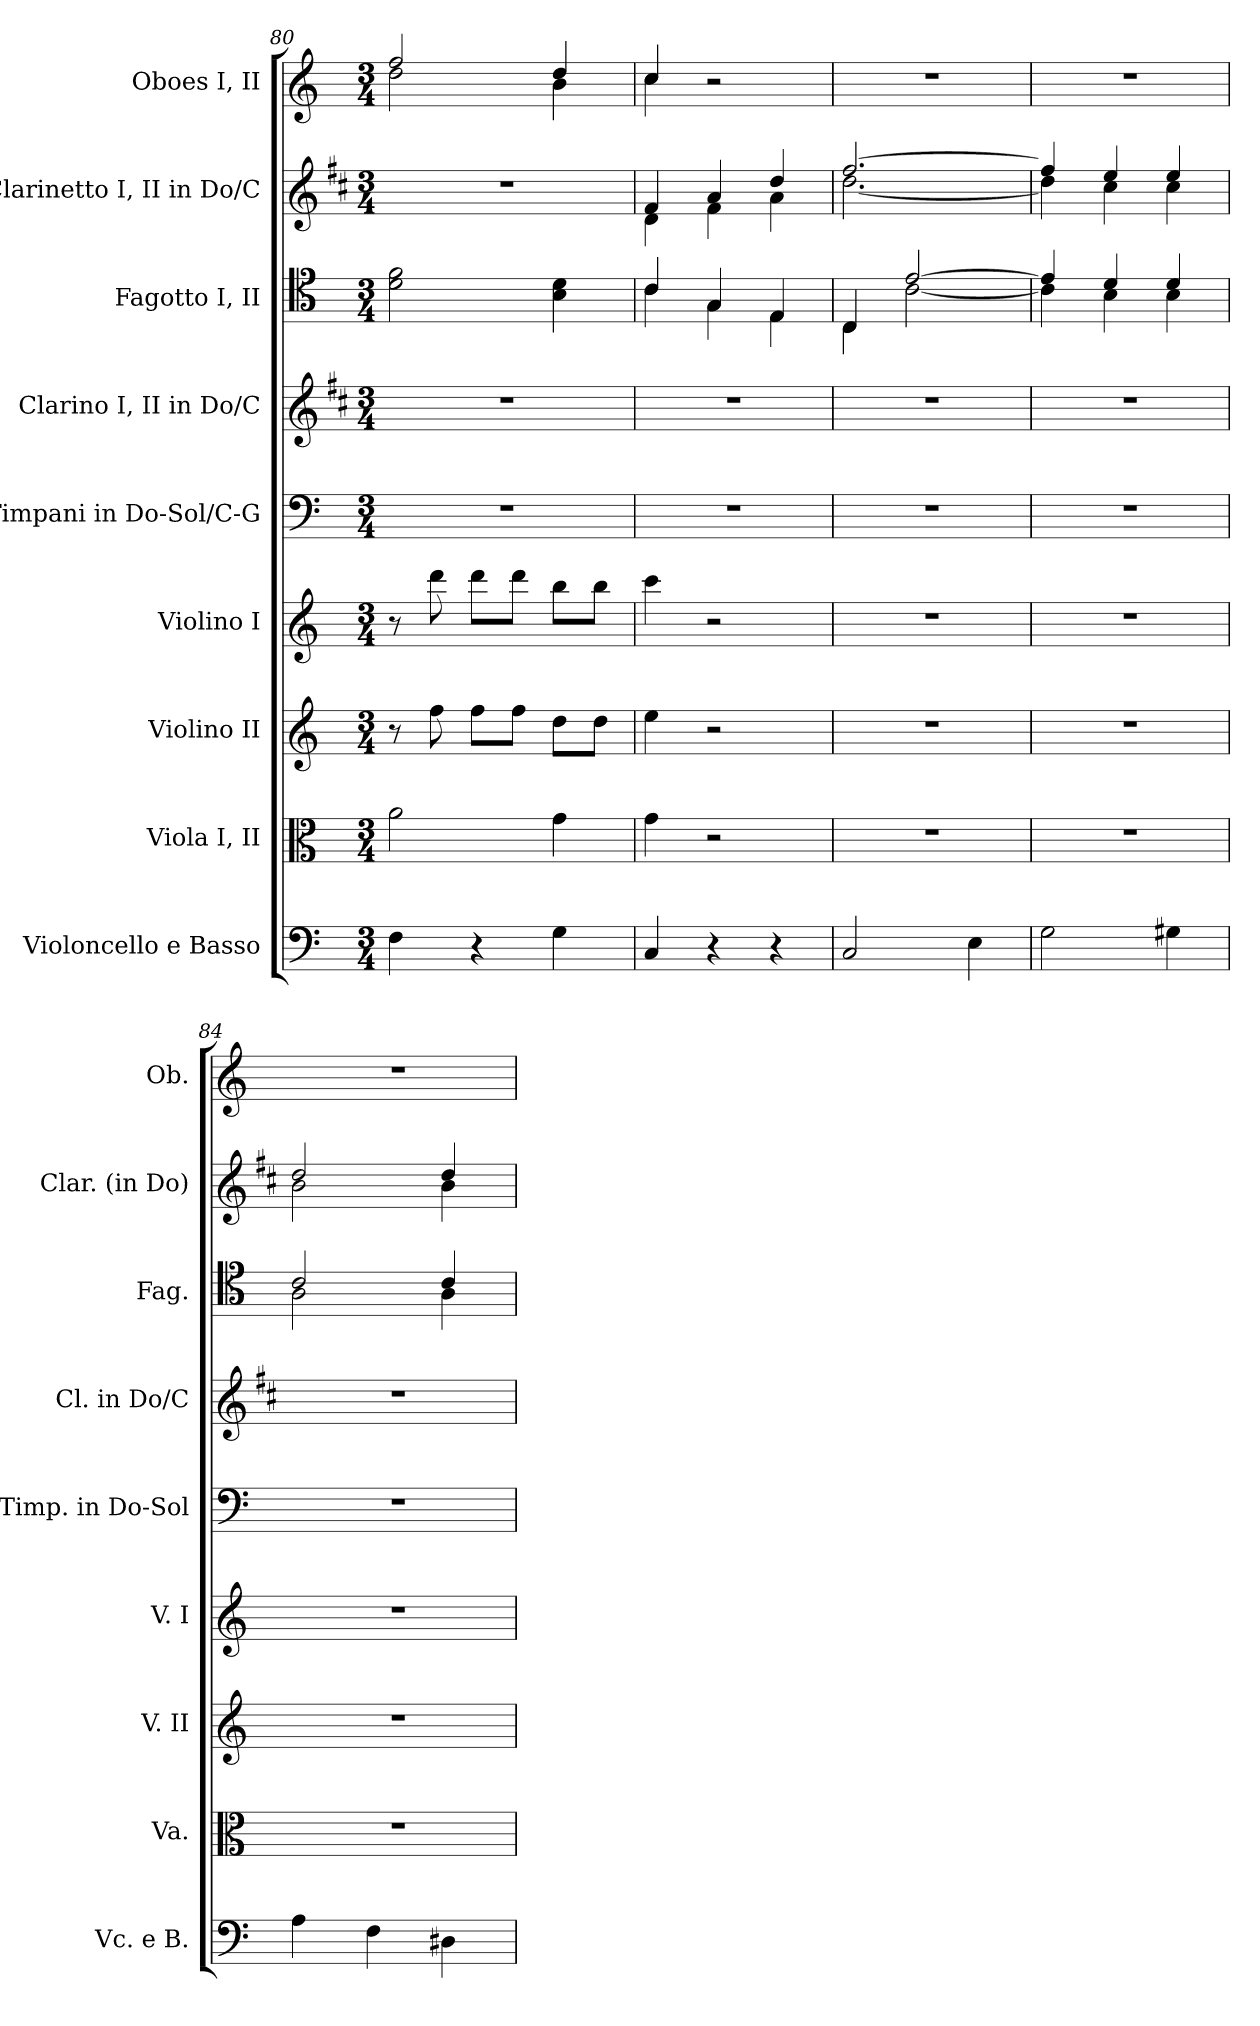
**kern	**kern	**kern	**kern	**kern	**kern	**kern	**kern	**kern
*part9	*part8	*part7	*part6	*part5	*part4	*part3	*part2	*part1
*staff9	*staff8	*staff7	*staff6	*staff5	*staff4	*staff3	*staff2	*staff1
*I"Violoncello e Basso	*I"Viola I, II	*I"Violino II	*I"Violino I	*I"Timpani in Do-Sol/C-G	*I"Clarino I, II in Do/C	*I"Fagotto I, II	*I"Clarinetto I, II in Do/C	*I"Oboes I, II
*I'Vc. e B.	*I'Va.	*I'V. II	*I'V. I	*I'Timp. in Do-Sol	*I'Cl. in Do/C	*I'Fag.	*I'Clar. (in Do)	*I'Ob.
*clefF4	*clefC3	*clefG2	*clefG2	*clefF4	*clefG2	*clefC4	*clefG2	*clefG2
*	*	*	*	*	*ITrd1c2	*	*ITrd1c2	*
*k[]	*k[]	*k[]	*k[]	*k[]	*k[]	*k[]	*k[]	*k[]
*M3/4	*M3/4	*M3/4	*M3/4	*M3/4	*M3/4	*M3/4	*M3/4	*M3/4
=80	=80	=80	=80	=80	=80	=80	=80	=80
*	*	*	*	*	*	*	*	*^
4Fi\	2aj\	8r	8r	2.r	2.r	2dZ\ 2fi\	2.r	2ffi/	2ddZ\
.	.	8ff\	8ddd\	.	.	.	.	.	.
4r	.	8ff\L	8ddd\L	.	.	.	.	.	.
.	.	8ff\J	8ddd\J	.	.	.	.	.	.
4GZ\	4gZ\	8ddj\L	8bbi\L	.	.	4Bi\ 4dj\	.	4ddj/	4bi\
.	.	8dd\J	8bb\J	.	.	.	.	.	.
=81	=81	=81	=81	=81	=81	=81	=81	=81	=81
*	*	*	*	*	*	*^	*^	*	*
4CZ/	4gj\	4eei\	4cccZ\	2.r	2.r	4cZ/	4cZ\	4ei/	4cZ\	4ccZ/	4ccZ\
4r	2r	2r	2r	.	.	4Gi/	4Gi\	4gi/	4eZ\	2r	2ryy
4r	.	.	.	.	.	4E/	4E\	4cc/	4g\	.	.
*	*	*	*	*	*	*	*	*	*	*v	*v
=82	=82	=82	=82	=82	=82	=82	=82	=82	=82	=82
2CZ/	2.r	2.r	2.r	2.r	2.r	4CZ/	4CZ\	[2.eei/	[2.ccZ\	2.r
.	.	.	.	.	.	[2e/	[2c\	.	.	.
4E\	.	.	.	.	.	.	.	.	.	.
=83	=83	=83	=83	=83	=83	=83	=83	=83	=83	=83
2Gj\	2.r	2.r	2.r	2.r	2.r	4ei/]	4cZ\]	4eei/]	4ccZ\]	2.r
.	.	.	.	.	.	4d/	4B\	4dd/	4b\	.
4G#X\	.	.	.	.	.	4d/	4B\	4dd/	4b\	.
=84	=84	=84	=84	=84	=84	=84	=84	=84	=84	=84
4AZ\	2.r	2.r	2.r	2.r	2.r	2ci/	2AZ\	2cci/	2aZ\	2.r
4F\	.	.	.	.	.	.	.	.	.	.
4D#X\	.	.	.	.	.	4c/	4A\	4cc/	4a\	.
*	*	*	*	*	*	*v	*v	*	*	*
*	*	*	*	*	*	*	*v	*v	*
=	=	=	=	=	=	=	=	=
*-	*-	*-	*-	*-	*-	*-	*-	*-
